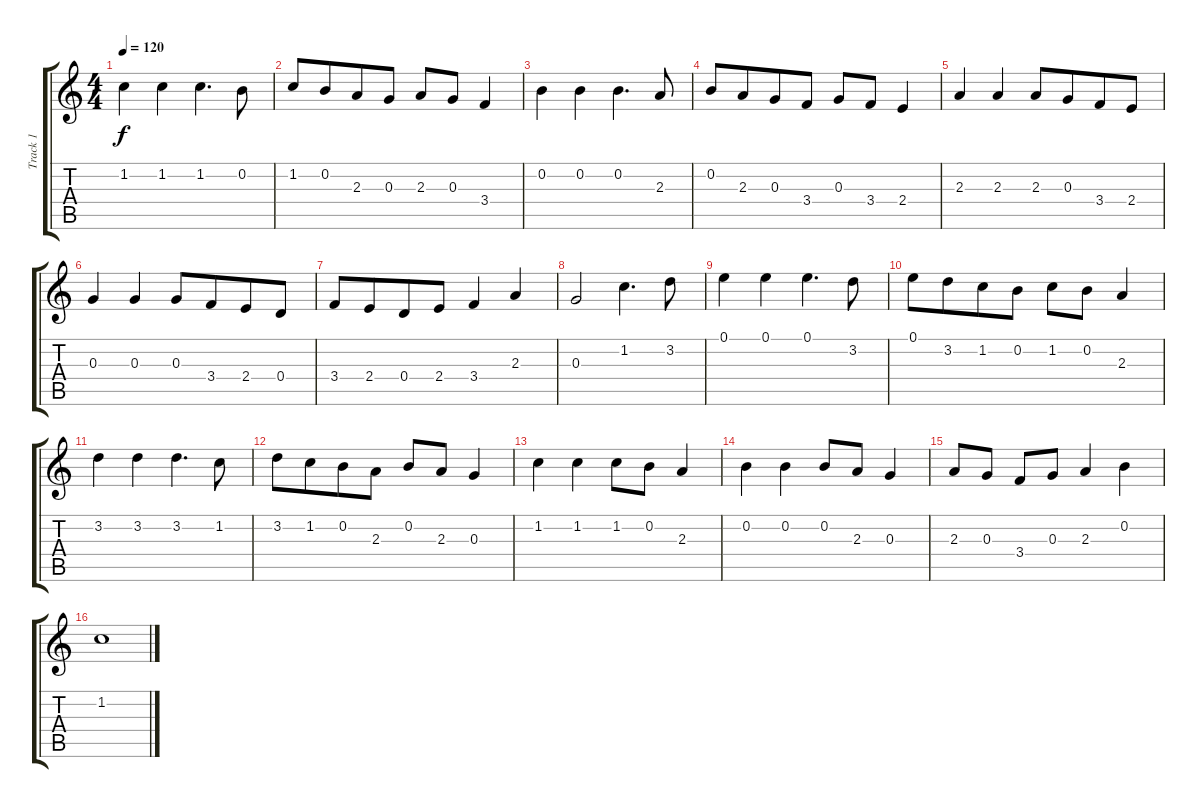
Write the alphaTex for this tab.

\track ("Track 1" "Track 1") {instrument acousticguitarnylon}
\staff {score tabs}
\tuning (E4 B3 G3 D3 A2 E2) {hide}
\ts (4 4)
\tempo 120
\clef g2
\ks c
1.2.4{dy f} 1.2.4 1.2.4{d} 0.2.8 |
1.2.8 0.2.8{beam merge} 2.3.8 0.3.8{beam split} 2.3.8 0.3.8 3.4.4 |
0.2.4 0.2.4 0.2.4{d} 2.3.8 |
0.2.8 2.3.8{beam merge} 0.3.8 3.4.8{beam split} 0.3.8{beam merge} 3.4.8 2.4.4 |
2.3.4 2.3.4 2.3.8 0.3.8{beam merge} 3.4.8 2.4.8 |
0.3.4 0.3.4 0.3.8 3.4.8{beam merge} 2.4.8 0.4.8 |
3.4.8 2.4.8{beam merge} 0.4.8 2.4.8 3.4.4 2.3.4 |
0.3.2 1.2.4{d} 3.2.8 |
0.1.4 0.1.4 0.1.4{d} 3.2.8 |
0.1.8 3.2.8{beam merge} 1.2.8 0.2.8 1.2.8 0.2.8 2.3.4 |
3.2.4 3.2.4 3.2.4{d} 1.2.8 |
3.2.8 1.2.8{beam merge} 0.2.8 2.3.8 0.2.8 2.3.8 0.3.4 |
1.2.4 1.2.4 1.2.8 0.2.8 2.3.4 |
0.2.4 0.2.4 0.2.8 2.3.8 0.3.4 |
2.3.8 0.3.8 3.4.8 0.3.8 2.3.4 0.2.4 |
1.2.1
